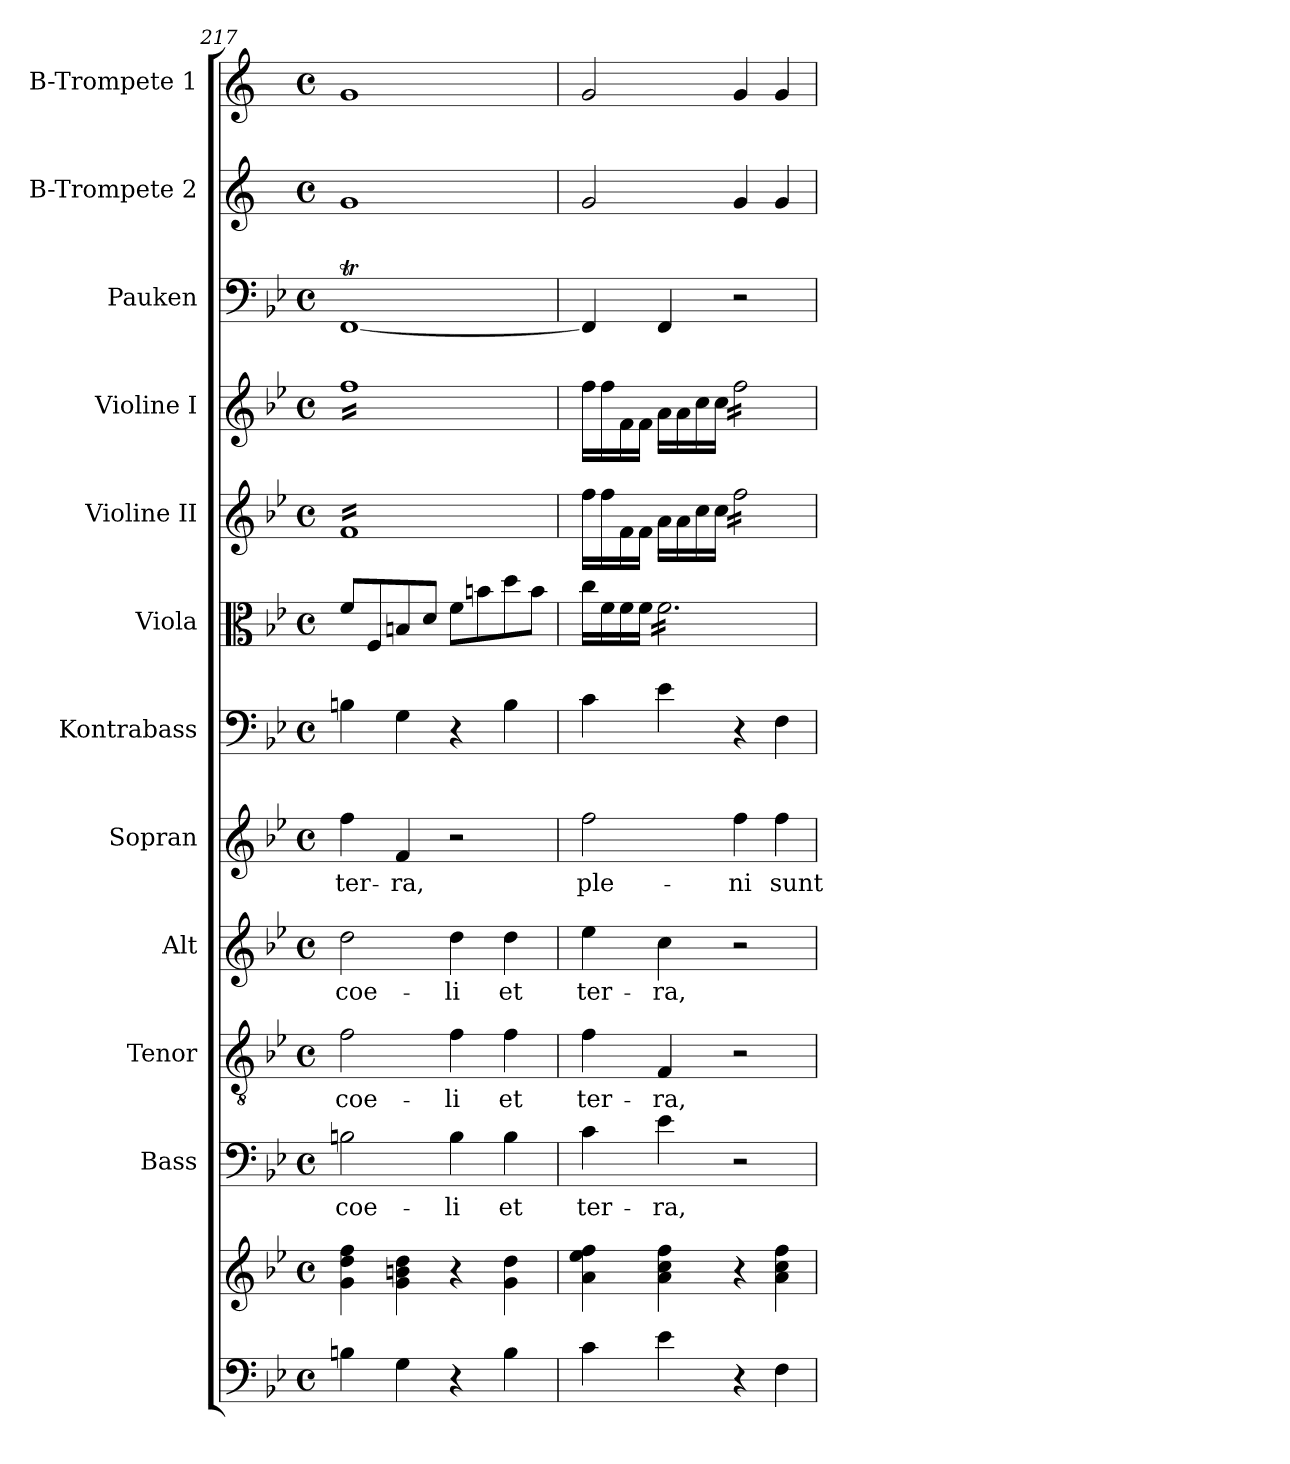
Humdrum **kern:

**kern	**kern	**kern	**text	**kern	**text	**kern	**text	**kern	**text	**kern	**kern	**kern	**kern	**kern	**kern	**kern
*part12	*part12	*part11	*part11	*part10	*part10	*part9	*part9	*part8	*part8	*part7	*part6	*part5	*part4	*part3	*part2	*part1
*staff13	*staff12	*staff11	*staff11	*staff10	*staff10	*staff9	*staff9	*staff8	*staff8	*staff7	*staff6	*staff5	*staff4	*staff3	*staff2	*staff1
*	*	*I"Bass	*	*I"Tenor	*	*I"Alt	*	*I"Sopran	*	*I"Kontrabass	*I"Viola	*I"Violine II	*I"Violine I	*I"Pauken	*I"B-Trompete 2	*I"B-Trompete 1
*	*	*I'B.	*	*I'T.	*	*I'A.	*	*I'S.	*	*I'Kb.	*I'Vla.	*I'Vl. II	*I'Vl. I	*I'Pk.	*I'B Trp. 2	*I'B Trp. 1
*clefF4	*clefG2	*clefF4	*	*clefGv2	*	*clefG2	*	*clefG2	*	*clefF4	*clefC3	*clefG2	*clefG2	*clefF4	*clefG2	*clefG2
*	*	*	*	*	*	*	*	*	*	*ITrd7c12	*	*	*	*	*ITrd1c2	*ITrd1c2
*k[b-e-]	*k[b-e-]	*k[b-e-]	*	*k[b-e-]	*	*k[b-e-]	*	*k[b-e-]	*	*k[b-e-]	*k[b-e-]	*k[b-e-]	*k[b-e-]	*k[b-e-]	*k[b-e-]	*k[b-e-]
*B-:	*B-:	*B-:	*	*B-:	*	*B-:	*	*B-:	*	*B-:	*B-:	*B-:	*B-:	*B-:	*B-:	*B-:
*M4/4	*M4/4	*M4/4	*	*M4/4	*	*M4/4	*	*M4/4	*	*M4/4	*M4/4	*M4/4	*M4/4	*M4/4	*M4/4	*M4/4
*met(c)	*met(c)	*met(c)	*	*met(c)	*	*met(c)	*	*met(c)	*	*met(c)	*met(c)	*met(c)	*met(c)	*met(c)	*met(c)	*met(c)
=217	=217	=217	=217	=217	=217	=217	=217	=217	=217	=217	=217	=217	=217	=217	=217	=217
!	!	!	!LO:LY:b	!	!LO:LY:b	!	!LO:LY:b	!	!LO:LY:b	!	!	!	!	!	!	!
*	*	*	*	*	*	*	*	*	*	*	*	*tremolo	*	*	*	*
*	*	*	*	*	*	*	*	*	*	*	*	*	*tremolo	*	*	*
4Bn\	4g\ 4dd\ 4ff\	2Bn\	coe-	2f\	coe-	2dd\	coe-	4ff\	ter-	4BBn\	8f/L	16fLL	16ffLL	[1FFT	1f	1f
.	.	.	.	.	.	.	.	.	.	.	.	16f	16ff	.	.	.
.	.	.	.	.	.	.	.	.	.	.	8F/	16f	16ff	.	.	.
.	.	.	.	.	.	.	.	.	.	.	.	16f	16ff	.	.	.
!	!	!	!	!	!	!	!	!	!LO:LY:b	!	!	!	!	!	!	!
4G\	4g\ 4bn\ 4dd\	.	.	.	.	.	.	4f/	-ra,	4GG\	8Bn/	16f	16ff	.	.	.
.	.	.	.	.	.	.	.	.	.	.	.	16f	16ff	.	.	.
.	.	.	.	.	.	.	.	.	.	.	8d/J	16f	16ff	.	.	.
.	.	.	.	.	.	.	.	.	.	.	.	16f	16ff	.	.	.
!	!	!	!LO:LY:b	!	!LO:LY:b	!	!LO:LY:b	!	!	!	!	!	!	!	!	!
4r	4r	4B\	-li	4f\	-li	4dd\	-li	2r	.	4r	8f\L	16f	16ff	.	.	.
.	.	.	.	.	.	.	.	.	.	.	.	16f	16ff	.	.	.
.	.	.	.	.	.	.	.	.	.	.	8bn\	16f	16ff	.	.	.
.	.	.	.	.	.	.	.	.	.	.	.	16f	16ff	.	.	.
!	!	!	!LO:LY:b	!	!LO:LY:b	!	!LO:LY:b	!	!	!	!	!	!	!	!	!
4B\	4g\ 4dd\	4B\	et	4f\	et	4dd\	et	.	.	4BB\	8dd\	16f	16ff	.	.	.
.	.	.	.	.	.	.	.	.	.	.	.	16f	16ff	.	.	.
.	.	.	.	.	.	.	.	.	.	.	8b\J	16f	16ff	.	.	.
.	.	.	.	.	.	.	.	.	.	.	.	16fJJ	16ffJJ	.	.	.
*	*	*	*	*	*	*	*	*	*	*	*	*	*Xtremolo	*	*	*
*	*	*	*	*	*	*	*	*	*	*	*	*Xtremolo	*	*	*	*
!!LO:PB:g=z
=218	=218	=218	=218	=218	=218	=218	=218	=218	=218	=218	=218	=218	=218	=218	=218	=218
!	!	!	!LO:LY:b	!	!LO:LY:b	!	!LO:LY:b	!	!LO:LY:b	!	!	!	!	!	!	!
4c\	4a\ 4ee-\ 4ff\	4c\	ter-	4f\	ter-	4ee-\	ter-	2ff\	ple-	4C\	16cc\LL	16ff\LL	16ff\LL	4FF/]	2f/	2f/
.	.	.	.	.	.	.	.	.	.	.	16f\	16ff\	16ff\	.	.	.
.	.	.	.	.	.	.	.	.	.	.	16f\	16f\	16f\	.	.	.
.	.	.	.	.	.	.	.	.	.	.	16f\JJ	16f\JJ	16f\JJ	.	.	.
!	!	!	!LO:LY:b	!	!LO:LY:b	!	!LO:LY:b	!	!	!	!	!	!	!	!	!
*	*	*	*	*	*	*	*	*	*	*	*tremolo	*	*	*	*	*
4e-\	4a\ 4cc\ 4ff\	4e-\	-ra,	4F/	-ra,	4cc\	-ra,	.	.	4E-\	16f\LL	16a\LL	16a\LL	4FF/	.	.
.	.	.	.	.	.	.	.	.	.	.	16f\	16a\	16a\	.	.	.
.	.	.	.	.	.	.	.	.	.	.	16f\	16cc\	16cc\	.	.	.
.	.	.	.	.	.	.	.	.	.	.	16f\	16cc\JJ	16cc\JJ	.	.	.
!	!	!	!	!	!	!	!	!	!LO:LY:b	!	!	!	!	!	!	!
*	*	*	*	*	*	*	*	*	*	*	*	*tremolo	*	*	*	*
*	*	*	*	*	*	*	*	*	*	*	*	*	*tremolo	*	*	*
4r	4r	2r	.	2r	.	2r	.	4ff\	-ni	4r	16f\	16ff\LL	16ff\LL	2r	4f/	4f/
.	.	.	.	.	.	.	.	.	.	.	16f\	16ff\	16ff\	.	.	.
.	.	.	.	.	.	.	.	.	.	.	16f\	16ff\	16ff\	.	.	.
.	.	.	.	.	.	.	.	.	.	.	16f\	16ff\	16ff\	.	.	.
!	!	!	!	!	!	!	!	!	!LO:LY:b	!	!	!	!	!	!	!
4F\	4a\ 4cc\ 4ff\	.	.	.	.	.	.	4ff\	sunt	4FF\	16f\	16ff\	16ff\	.	4f/	4f/
.	.	.	.	.	.	.	.	.	.	.	16f\	16ff\	16ff\	.	.	.
.	.	.	.	.	.	.	.	.	.	.	16f\	16ff\	16ff\	.	.	.
.	.	.	.	.	.	.	.	.	.	.	16f\JJ	16ff\JJ	16ff\JJ	.	.	.
*	*	*	*	*	*	*	*	*	*	*	*	*	*Xtremolo	*	*	*
*	*	*	*	*	*	*	*	*	*	*	*	*Xtremolo	*	*	*	*
*	*	*	*	*	*	*	*	*	*	*	*Xtremolo	*	*	*	*	*
=	=	=	=	=	=	=	=	=	=	=	=	=	=	=	=	=
*-	*-	*-	*-	*-	*-	*-	*-	*-	*-	*-	*-	*-	*-	*-	*-	*-
